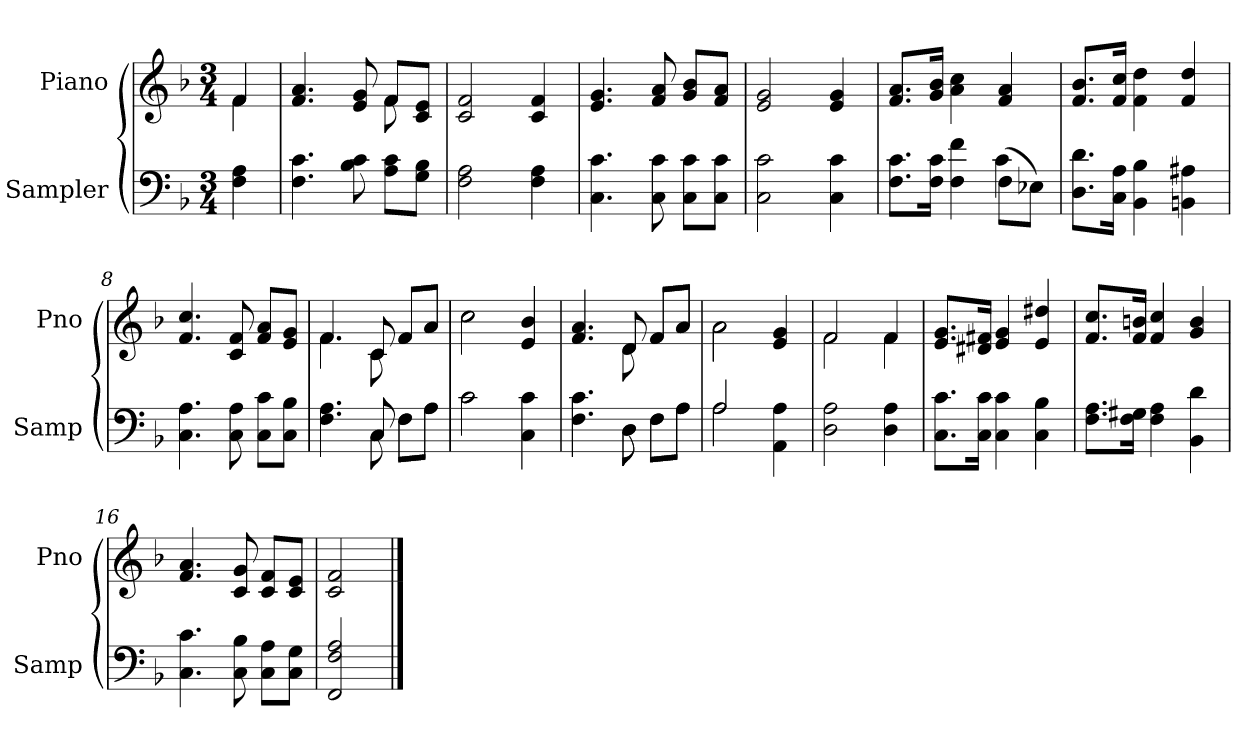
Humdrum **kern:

**kern	**kern
*part2	*part1
*staff2	*staff1
*I"Sampler	*I"Piano
*I'Samp	*I'Pno
*clefF4	*clefG2
*k[b-]	*k[b-]
*F:	*F:
*M3/4	*M3/4
=1	=1
*	*^
4F 4A	4f/	4f
=2	=2	=2
4.F 4.c	4.f 4.a	2ryy
8B- 8c	8e 8g	.
8A\ 8c\L	8f/L	8f
8G\ 8B-\J	8c/ 8e/J	8ryy
*	*v	*v
=3	=3
2F 2A	2c 2f
4F 4A	4c 4f
=4	=4
4.C 4.c	4.e 4.g
8C 8c	8f 8a
8C\ 8c\L	8g/ 8b-/L
8C\ 8c\J	8f/ 8a/J
=5	=5
2C 2c	2e 2g
4C 4c	4e 4g
=6	=6
*^	*
8.F\ 8.c\L	2ryy	8.f/ 8.a/L
16F\ 16c\Jk	.	16g/ 16b-/Jk
4F 4f	.	4a 4cc
(8F\L	4c	4f 4a
8E-X\J)	.	.
*v	*v	*
=7	=7
8.D\ 8.d\L	8.f/ 8.b-/L
16C\ 16A\Jk	16f/ 16cc/Jk
4BB- 4B-	4f\ 4dd\
4BBn 4A#X	4f 4dd
=8	=8
4.C 4.A	4.f 4.cc
8C 8A	8c 8f
8C\ 8c\L	8f/ 8a/L
8C\ 8B-\J	8e/ 8g/J
=9	=9
*^	*^
4.F 4.A	4.ryy	4.f/	4.f
8C/	8C	8c/	8c
8F\L	8F\L	8f/L	8f/L
8A\J	8A\J	8a/J	8a/J
=10	=10	=10	=10
2c\	2c	2cc\	2cc
4C 4c	4ryy	4e 4b-	4ryy
=11	=11	=11	=11
4.F 4.c	4.ryy	4.f 4.a	4.ryy
8D\	8D	8d/	8d
8F\L	8F\L	8f/L	8f/L
8A\J	8A\J	8a/J	8a/J
=12	=12	=12	=12
2A/	2A	2a\	2a
4AA 4A	4ryy	4e 4g	4ryy
*v	*v	*	*
=13	=13	=13
2D 2A	2f/	2f
4D 4A	4f/	4f
*	*v	*v
=14	=14
8.C\ 8.c\L	8.e/ 8.g/L
16C\ 16c\Jk	16d#X/ 16f#X/Jk
4C 4c	4e 4g
4C 4B-	4e 4dd#X
=15	=15
8.F\ 8.A\L	8.f/ 8.cc/L
16F\ 16G#X\Jk	16f/ 16bn/Jk
4F 4A	4f 4cc
4BB- 4d	4g 4b
=16	=16
4.C 4.c	4.f 4.a
8C 8B-	8c 8g
8C\ 8A\L	8c/ 8f/L
8C\ 8G\J	8c/ 8e/J
=17	=17
2FF 2F 2A	2c 2f
==	==
*-	*-
